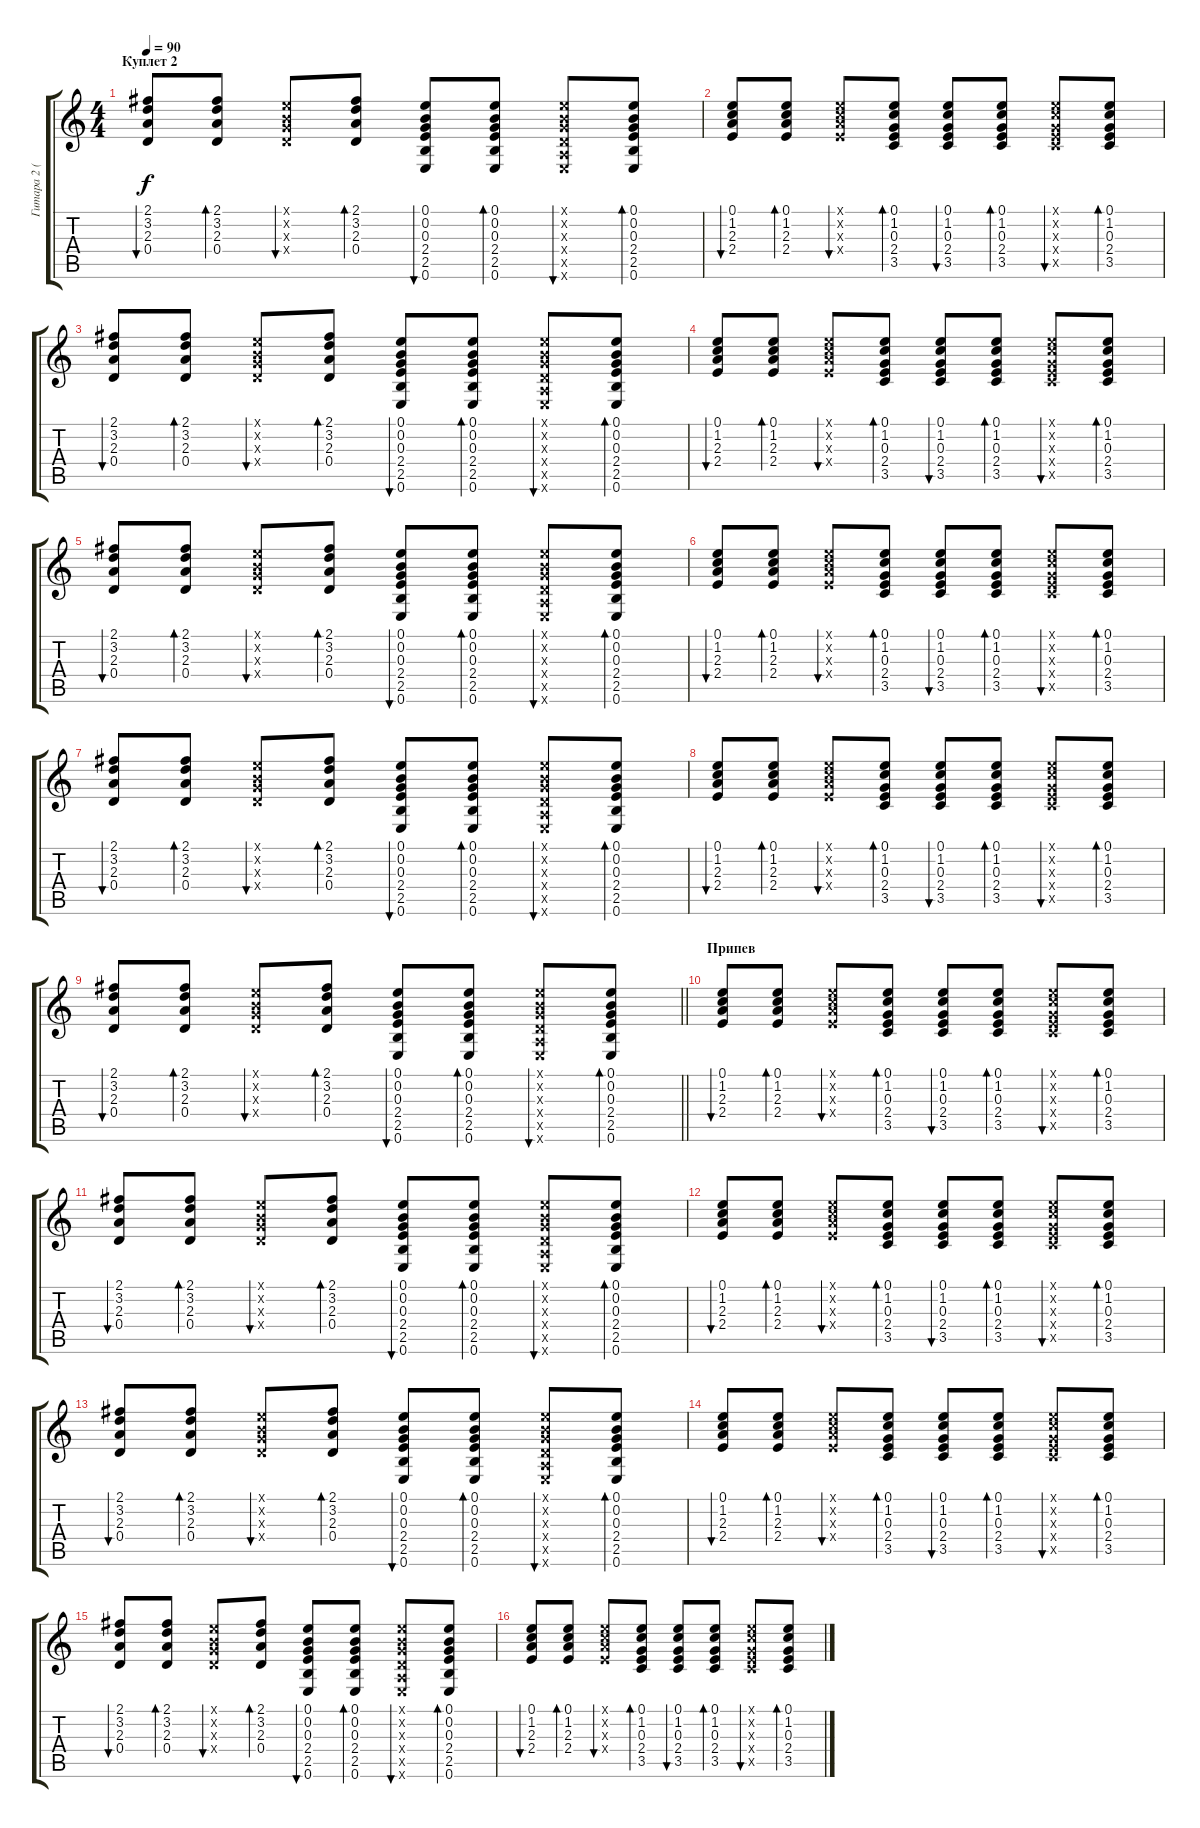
\track ("Гитара 2 (акустика)" "Гитара 2 (") {instrument acousticguitarsteel}
\staff {score tabs}
\tuning (E4 B3 G3 D3 A2 E2) {hide}
\ts (4 4)
\section ("" "Куплет 2")
\tempo 90
\clef g2
\ks c
(2.1 3.2 2.3 0.4).8{bu 60 dy f} (2.1 3.2 2.3 0.4).8{bd 60} (0.1{x} 0.2{x} 0.3{x} 0.4{x}).8{bu 60} (2.1 3.2 2.3 0.4).8{bd 60} (0.1 0.2 0.3 2.4 2.5 0.6).8{bu 60} (0.1 0.2 0.3 2.4 2.5 0.6).8{bd 60} (0.1{x} 0.2{x} 0.3{x} 0.4{x} 0.5{x} 0.6{x}).8{bu 60} (0.1 0.2 0.3 2.4 2.5 0.6).8{bd 60} |
(0.1 1.2 2.3 2.4).8{bu 60} (0.1 1.2 2.3 2.4).8{bd 60} (0.1{x} 1.2{x} 2.3{x} 2.4{x}).8{bu 60} (0.1 1.2 0.3 2.4 3.5).8{bd 60} (0.1 1.2 0.3 2.4 3.5).8{bu 60} (0.1 1.2 0.3 2.4 3.5).8{bd 60} (0.1{x} 1.2{x} 0.3{x} 2.4{x} 3.5{x}).8{bu 60} (0.1 1.2 0.3 2.4 3.5).8{bd 60} |
(2.1 3.2 2.3 0.4).8{bu 60} (2.1 3.2 2.3 0.4).8{bd 60} (0.1{x} 0.2{x} 0.3{x} 0.4{x}).8{bu 60} (2.1 3.2 2.3 0.4).8{bd 60} (0.1 0.2 0.3 2.4 2.5 0.6).8{bu 60} (0.1 0.2 0.3 2.4 2.5 0.6).8{bd 60} (0.1{x} 0.2{x} 0.3{x} 0.4{x} 0.5{x} 0.6{x}).8{bu 60} (0.1 0.2 0.3 2.4 2.5 0.6).8{bd 60} |
(0.1 1.2 2.3 2.4).8{bu 60} (0.1 1.2 2.3 2.4).8{bd 60} (0.1{x} 1.2{x} 2.3{x} 2.4{x}).8{bu 60} (0.1 1.2 0.3 2.4 3.5).8{bd 60} (0.1 1.2 0.3 2.4 3.5).8{bu 60} (0.1 1.2 0.3 2.4 3.5).8{bd 60} (0.1{x} 1.2{x} 0.3{x} 2.4{x} 3.5{x}).8{bu 60} (0.1 1.2 0.3 2.4 3.5).8{bd 60} |
(2.1 3.2 2.3 0.4).8{bu 60} (2.1 3.2 2.3 0.4).8{bd 60} (0.1{x} 0.2{x} 0.3{x} 0.4{x}).8{bu 60} (2.1 3.2 2.3 0.4).8{bd 60} (0.1 0.2 0.3 2.4 2.5 0.6).8{bu 60} (0.1 0.2 0.3 2.4 2.5 0.6).8{bd 60} (0.1{x} 0.2{x} 0.3{x} 0.4{x} 0.5{x} 0.6{x}).8{bu 60} (0.1 0.2 0.3 2.4 2.5 0.6).8{bd 60} |
(0.1 1.2 2.3 2.4).8{bu 60} (0.1 1.2 2.3 2.4).8{bd 60} (0.1{x} 1.2{x} 2.3{x} 2.4{x}).8{bu 60} (0.1 1.2 0.3 2.4 3.5).8{bd 60} (0.1 1.2 0.3 2.4 3.5).8{bu 60} (0.1 1.2 0.3 2.4 3.5).8{bd 60} (0.1{x} 1.2{x} 0.3{x} 2.4{x} 3.5{x}).8{bu 60} (0.1 1.2 0.3 2.4 3.5).8{bd 60} |
(2.1 3.2 2.3 0.4).8{bu 60} (2.1 3.2 2.3 0.4).8{bd 60} (0.1{x} 0.2{x} 0.3{x} 0.4{x}).8{bu 60} (2.1 3.2 2.3 0.4).8{bd 60} (0.1 0.2 0.3 2.4 2.5 0.6).8{bu 60} (0.1 0.2 0.3 2.4 2.5 0.6).8{bd 60} (0.1{x} 0.2{x} 0.3{x} 0.4{x} 0.5{x} 0.6{x}).8{bu 60} (0.1 0.2 0.3 2.4 2.5 0.6).8{bd 60} |
(0.1 1.2 2.3 2.4).8{bu 60} (0.1 1.2 2.3 2.4).8{bd 60} (0.1{x} 1.2{x} 2.3{x} 2.4{x}).8{bu 60} (0.1 1.2 0.3 2.4 3.5).8{bd 60} (0.1 1.2 0.3 2.4 3.5).8{bu 60} (0.1 1.2 0.3 2.4 3.5).8{bd 60} (0.1{x} 1.2{x} 0.3{x} 2.4{x} 3.5{x}).8{bu 60} (0.1 1.2 0.3 2.4 3.5).8{bd 60} |
\barLineRight lightlight
(2.1 3.2 2.3 0.4).8{bu 60} (2.1 3.2 2.3 0.4).8{bd 60} (0.1{x} 0.2{x} 0.3{x} 0.4{x}).8{bu 60} (2.1 3.2 2.3 0.4).8{bd 60} (0.1 0.2 0.3 2.4 2.5 0.6).8{bu 60} (0.1 0.2 0.3 2.4 2.5 0.6).8{bd 60} (0.1{x} 0.2{x} 0.3{x} 0.4{x} 0.5{x} 0.6{x}).8{bu 60} (0.1 0.2 0.3 2.4 2.5 0.6).8{bd 60} |
\section ("" "Припев")
(0.1 1.2 2.3 2.4).8{bu 60} (0.1 1.2 2.3 2.4).8{bd 60} (0.1{x} 1.2{x} 2.3{x} 2.4{x}).8{bu 60} (0.1 1.2 0.3 2.4 3.5).8{bd 60} (0.1 1.2 0.3 2.4 3.5).8{bu 60} (0.1 1.2 0.3 2.4 3.5).8{bd 60} (0.1{x} 1.2{x} 0.3{x} 2.4{x} 3.5{x}).8{bu 60} (0.1 1.2 0.3 2.4 3.5).8{bd 60} |
(2.1 3.2 2.3 0.4).8{bu 60} (2.1 3.2 2.3 0.4).8{bd 60} (0.1{x} 0.2{x} 0.3{x} 0.4{x}).8{bu 60} (2.1 3.2 2.3 0.4).8{bd 60} (0.1 0.2 0.3 2.4 2.5 0.6).8{bu 60} (0.1 0.2 0.3 2.4 2.5 0.6).8{bd 60} (0.1{x} 0.2{x} 0.3{x} 0.4{x} 0.5{x} 0.6{x}).8{bu 60} (0.1 0.2 0.3 2.4 2.5 0.6).8{bd 60} |
(0.1 1.2 2.3 2.4).8{bu 60} (0.1 1.2 2.3 2.4).8{bd 60} (0.1{x} 1.2{x} 2.3{x} 2.4{x}).8{bu 60} (0.1 1.2 0.3 2.4 3.5).8{bd 60} (0.1 1.2 0.3 2.4 3.5).8{bu 60} (0.1 1.2 0.3 2.4 3.5).8{bd 60} (0.1{x} 1.2{x} 0.3{x} 2.4{x} 3.5{x}).8{bu 60} (0.1 1.2 0.3 2.4 3.5).8{bd 60} |
(2.1 3.2 2.3 0.4).8{bu 60} (2.1 3.2 2.3 0.4).8{bd 60} (0.1{x} 0.2{x} 0.3{x} 0.4{x}).8{bu 60} (2.1 3.2 2.3 0.4).8{bd 60} (0.1 0.2 0.3 2.4 2.5 0.6).8{bu 60} (0.1 0.2 0.3 2.4 2.5 0.6).8{bd 60} (0.1{x} 0.2{x} 0.3{x} 0.4{x} 0.5{x} 0.6{x}).8{bu 60} (0.1 0.2 0.3 2.4 2.5 0.6).8{bd 60} |
(0.1 1.2 2.3 2.4).8{bu 60} (0.1 1.2 2.3 2.4).8{bd 60} (0.1{x} 1.2{x} 2.3{x} 2.4{x}).8{bu 60} (0.1 1.2 0.3 2.4 3.5).8{bd 60} (0.1 1.2 0.3 2.4 3.5).8{bu 60} (0.1 1.2 0.3 2.4 3.5).8{bd 60} (0.1{x} 1.2{x} 0.3{x} 2.4{x} 3.5{x}).8{bu 60} (0.1 1.2 0.3 2.4 3.5).8{bd 60} |
(2.1 3.2 2.3 0.4).8{bu 60} (2.1 3.2 2.3 0.4).8{bd 60} (0.1{x} 0.2{x} 0.3{x} 0.4{x}).8{bu 60} (2.1 3.2 2.3 0.4).8{bd 60} (0.1 0.2 0.3 2.4 2.5 0.6).8{bu 60} (0.1 0.2 0.3 2.4 2.5 0.6).8{bd 60} (0.1{x} 0.2{x} 0.3{x} 0.4{x} 0.5{x} 0.6{x}).8{bu 60} (0.1 0.2 0.3 2.4 2.5 0.6).8{bd 60} |
(0.1 1.2 2.3 2.4).8{bu 60} (0.1 1.2 2.3 2.4).8{bd 60} (0.1{x} 1.2{x} 2.3{x} 2.4{x}).8{bu 60} (0.1 1.2 0.3 2.4 3.5).8{bd 60} (0.1 1.2 0.3 2.4 3.5).8{bu 60} (0.1 1.2 0.3 2.4 3.5).8{bd 60} (0.1{x} 1.2{x} 0.3{x} 2.4{x} 3.5{x}).8{bu 60} (0.1 1.2 0.3 2.4 3.5).8{bd 60}
